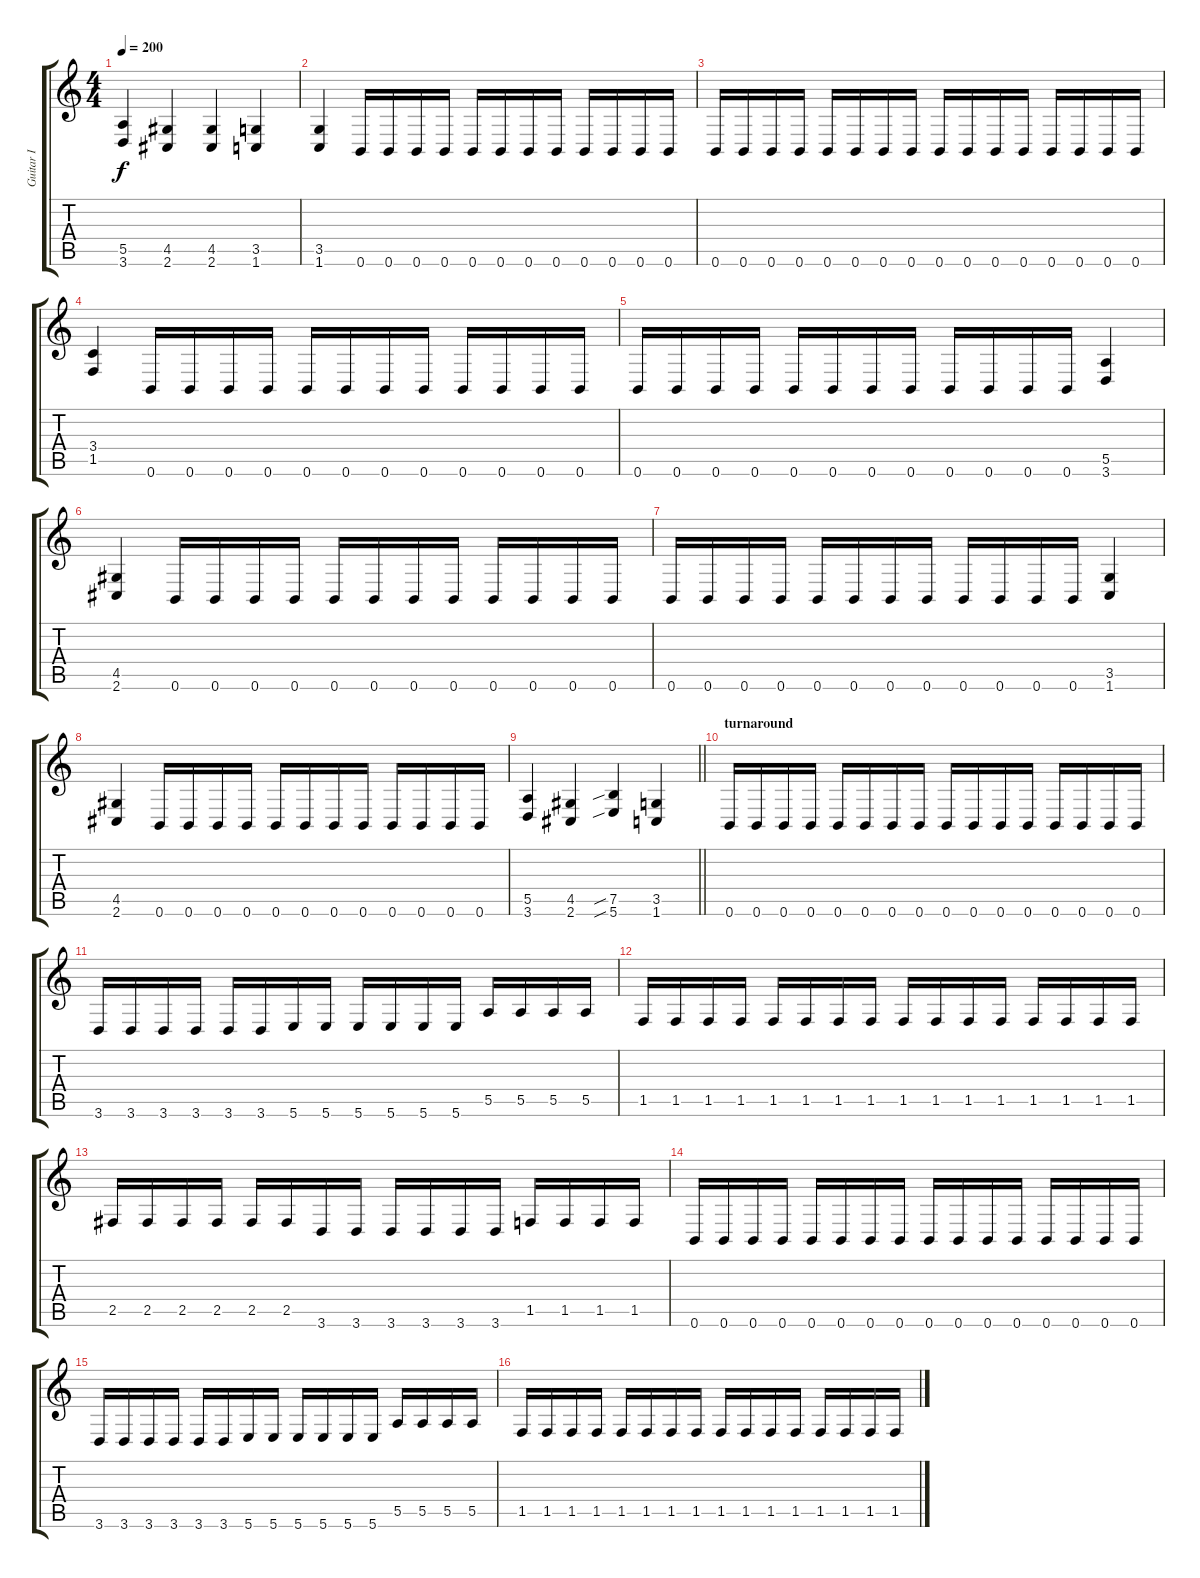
\track ("Guitar I" "Guitar I") {instrument distortionguitar}
\staff {score tabs}
\tuning (B3 Gb3 D3 A2 E2 B1) {hide}
\ts (4 4)
\tempo 200
\clef g2
\ks c
(5.5 3.6).4{dy f} (4.5 2.6).4 (4.5 2.6).4 (3.5 1.6).4 |
(3.5 1.6).4 0.6.16 0.6.16 0.6.16 0.6.16 0.6.16 0.6.16 0.6.16 0.6.16 0.6.16 0.6.16 0.6.16 0.6.16 |
0.6.16 0.6.16 0.6.16 0.6.16 0.6.16 0.6.16 0.6.16 0.6.16 0.6.16 0.6.16 0.6.16 0.6.16 0.6.16 0.6.16 0.6.16 0.6.16 |
(3.4 1.5).4 0.6.16 0.6.16 0.6.16 0.6.16 0.6.16 0.6.16 0.6.16 0.6.16 0.6.16 0.6.16 0.6.16 0.6.16 |
0.6.16 0.6.16 0.6.16 0.6.16 0.6.16 0.6.16 0.6.16 0.6.16 0.6.16 0.6.16 0.6.16 0.6.16 (5.5 3.6).4 |
(4.5 2.6).4 0.6.16 0.6.16 0.6.16 0.6.16 0.6.16 0.6.16 0.6.16 0.6.16 0.6.16 0.6.16 0.6.16 0.6.16 |
0.6.16 0.6.16 0.6.16 0.6.16 0.6.16 0.6.16 0.6.16 0.6.16 0.6.16 0.6.16 0.6.16 0.6.16 (3.5 1.6).4 |
(4.5 2.6).4 0.6.16 0.6.16 0.6.16 0.6.16 0.6.16 0.6.16 0.6.16 0.6.16 0.6.16 0.6.16 0.6.16 0.6.16 |
\barLineRight lightlight
(5.5 3.6).4 (4.5 2.6).4 (7.5{sib} 5.6{sib}).4 (3.5 1.6).4 |
\section ("" "turnaround")
0.6.16 0.6.16 0.6.16 0.6.16 0.6.16 0.6.16 0.6.16 0.6.16 0.6.16 0.6.16 0.6.16 0.6.16 0.6.16 0.6.16 0.6.16 0.6.16 |
3.6.16 3.6.16 3.6.16 3.6.16 3.6.16 3.6.16 5.6.16 5.6.16 5.6.16 5.6.16 5.6.16 5.6.16 5.5.16 5.5.16 5.5.16 5.5.16 |
1.5.16 1.5.16 1.5.16 1.5.16 1.5.16 1.5.16 1.5.16 1.5.16 1.5.16 1.5.16 1.5.16 1.5.16 1.5.16 1.5.16 1.5.16 1.5.16 |
2.5.16 2.5.16 2.5.16 2.5.16 2.5.16 2.5.16 3.6.16 3.6.16 3.6.16 3.6.16 3.6.16 3.6.16 1.5.16 1.5.16 1.5.16 1.5.16 |
0.6.16 0.6.16 0.6.16 0.6.16 0.6.16 0.6.16 0.6.16 0.6.16 0.6.16 0.6.16 0.6.16 0.6.16 0.6.16 0.6.16 0.6.16 0.6.16 |
3.6.16 3.6.16 3.6.16 3.6.16 3.6.16 3.6.16 5.6.16 5.6.16 5.6.16 5.6.16 5.6.16 5.6.16 5.5.16 5.5.16 5.5.16 5.5.16 |
1.5.16 1.5.16 1.5.16 1.5.16 1.5.16 1.5.16 1.5.16 1.5.16 1.5.16 1.5.16 1.5.16 1.5.16 1.5.16 1.5.16 1.5.16 1.5.16
